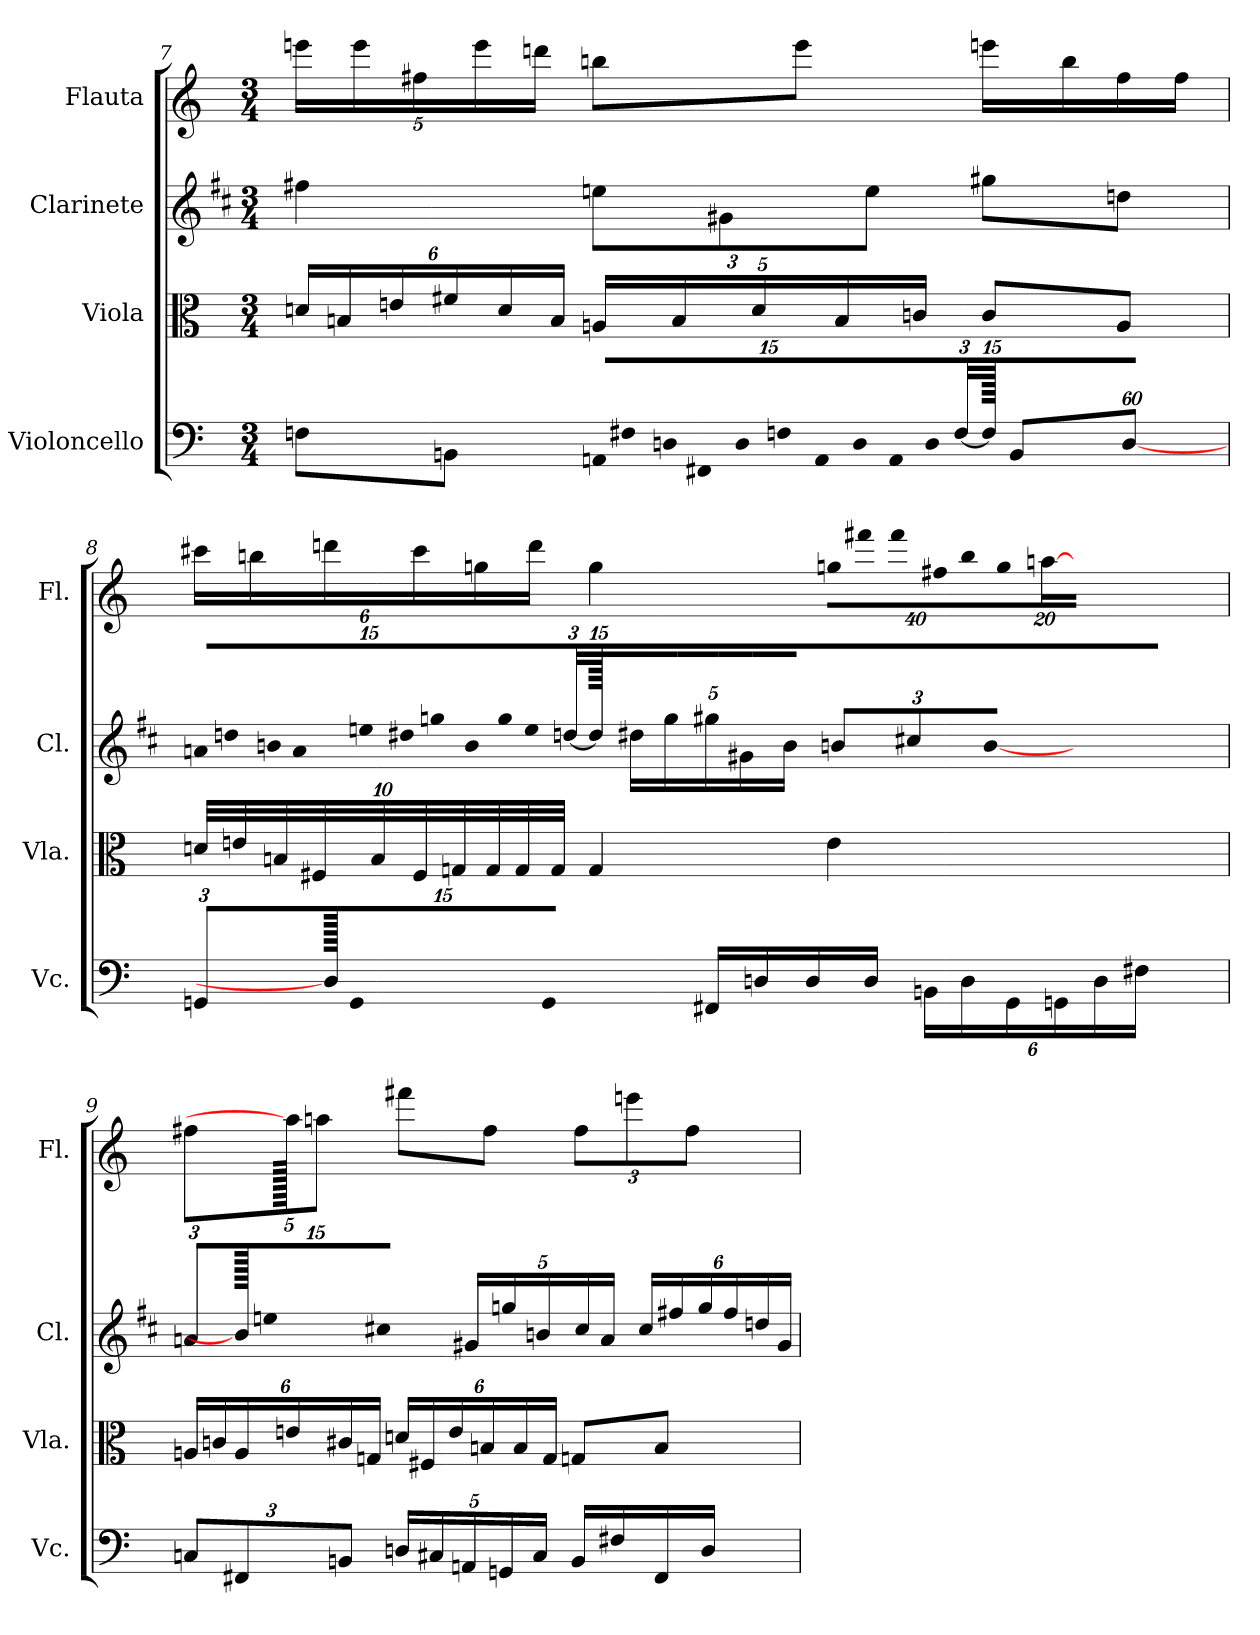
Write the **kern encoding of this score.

**kern	**kern	**kern	**kern
*part4	*part3	*part2	*part1
*staff4	*staff3	*staff2	*staff1
*I"Violoncello	*I"Viola	*I"Clarinete	*I"Flauta
*I'Vc.	*I'Vla.	*I'Cl.	*I'Fl.
*clefF4	*clefC3	*clefG2	*clefG2
*	*	*ITrd1c2	*
*k[]	*k[]	*k[]	*k[]
*M3/4	*M3/4	*M3/4	*M3/4
*	*Xbrackettup	*	*Xbrackettup
=7	=7	=7	=7
8Fn\L	24dn/LL	4een\	20eeen\LL
.	24Bn/	.	.
.	.	.	20eee\
.	24en/	.	.
.	.	.	20ff#X\
8BBn\J	24f#X/	.	.
.	.	.	20eee\
.	24d/	.	.
.	.	.	20dddn\JJ
.	24B/JJ	.	.
*Xbrackettup	*	*	*
!LO:N:vis=32	!	!	!
*	*	*Xbrackettup	*
480%11AAn/LLL	20An/LL	12ddn\L	8bbn\L
!LO:N:vis=32	!	!	!
480%11F#X/	.	.	.
!LO:N:vis=32	!	!	!
480%11Dn/	.	.	.
.	20B/	.	.
!LO:N:vis=32	!	!	!
480%11FF#X/	.	.	.
.	.	12f#X\	.
!LO:N:vis=32	!	!	!
480%11D/	.	.	.
.	20d/	.	.
!LO:N:vis=32	!	!	!
480%11Fn/	.	.	.
.	.	.	8eee\J
!LO:N:vis=32	!	!	!
480%11AA/	.	.	.
.	20B/	.	.
!LO:N:vis=32	!	!	!
480%11D/	.	.	.
.	.	12dd\J	.
!LO:N:vis=32	!	!	!
480%11AA/	.	.	.
.	20cn/JJ	.	.
!LO:N:vis=32	!	!	!
480%11D/	.	.	.
[48F/JJJ	.	.	.
480F/]	8c/L	8ff#X\L	16eeen\LL
8BB/L	.	.	.
.	.	.	16bb\
.	8A/J	8ccn\J	16ff#\
[480%59D/J	.	.	.
.	.	.	16ff#\JJ
!!LO:LB:g=z
=8	=8	=8	=8
!	!	!LO:N:vis=32	!
12GGn/L	40dn/LLL	480%11gn/LLL	24ccc#X\LL
!	!	!LO:N:vis=32	!
.	.	480%11ccn/	.
.	40en/	.	.
.	.	.	24bbn\
!	!	!LO:N:vis=32	!
.	.	480%11an/	.
.	40Bn/	.	.
!	!	!LO:N:vis=32	!
.	.	480%11g/	.
.	40F#X/	.	.
480D/]	.	.	24dddn\
12GG/	.	.	.
!	!	!LO:N:vis=32	!
.	.	480%11ddn/	.
.	40B/	.	.
!	!	!LO:N:vis=32	!
.	.	480%11cc#X/	.
.	40F#/	.	24ccc#\
!	!	!LO:N:vis=32	!
.	.	480%11ffn/	.
.	40Gn/	.	.
!	!	!LO:N:vis=32	!
.	.	480%11a/	.
.	.	.	24ggn\
12GG/J	.	.	.
.	40G/	.	.
!	!	!LO:N:vis=32	!
.	.	480%11ff/	.
.	40G/	.	.
!	!	!LO:N:vis=32	!
.	.	480%11dd/	.
.	.	.	24ddd\JJ
.	40G/JJJ	.	.
.	.	[48ccn/JJJ	.
.	4G/	480cc/]	4gg\
16FF#X/LL	.	20cc#X\LL	.
.	.	20ff\	.
16Dn/	.	.	.
.	.	20ff#X\	.
16D/	.	.	.
.	.	20f#X\	.
16D/JJ	.	.	.
.	.	20a\JJ	.
!	!	!	!LO:N:vis=16
.	4e\	.	640%23ggn\LL
24BBn\LL	.	12an/L	.
!	!	!	!LO:N:vis=16
.	.	.	640%23fff#X\
24D\	.	.	.
!	!	!	!LO:N:vis=16
.	.	.	640%23fff#\
24GG\	.	12bn/	.
!	!	!	!LO:N:vis=16
.	.	.	640%23ff#X\
24GGn\	.	.	.
!	!	!	!LO:N:vis=16
.	.	.	640%23bb\
24D\	.	[160%13a/J	.
!	!	!	!LO:N:vis=16
.	.	.	640%23gg\
24F#X\JJ	.	.	.
.	.	.	[320%11aan\JJ
.	480ryy	480ryy	480ryy
!!LO:LB:g=z
=9	=9	=9	=9
12Cn/L	24An/LL	12gn/L	8ff#X\L
.	24cn/	.	.
12FF#X/	24A/	480a/]	.
.	.	12ddn/	.
.	24en/	.	640aa\JJ]
.	.	.	8aan\J
12BBn/J	24c#X/	.	.
.	.	12bn/J	.
.	24Gn/JJ	.	.
20Dn/LL	24dn/LL	.	.
.	.	.	8fff#X\L
.	.	20f#X/LL	.
.	24F#X/	.	.
20C#X/	.	.	.
.	.	20ffn/	.
.	24e/	.	.
20AAn/	.	.	.
.	.	20an/	.
.	24Bn/	.	.
.	.	.	8ff#\J
20GGn/	.	.	.
.	.	20b/	.
.	24B/	.	.
20C#/JJ	.	.	.
.	.	20g/JJ	.
.	24G/JJ	.	.
16BB/LL	8Gn/L	.	.
.	.	.	12ff#\L
.	.	24b/LL	.
.	.	24een/	.
16F#X/	.	.	.
.	.	.	12eeen\
.	.	24ff/	.
16FF#/	8B/J	.	.
.	.	24ee/	.
.	.	.	12ff#\J
.	.	24ccn/	.
16D/JJ	.	.	.
.	.	24f#/JJ	.
480ryy	480ryy	.	.
.	.	.	1920ryy
=	=	=	=
*-	*-	*-	*-
